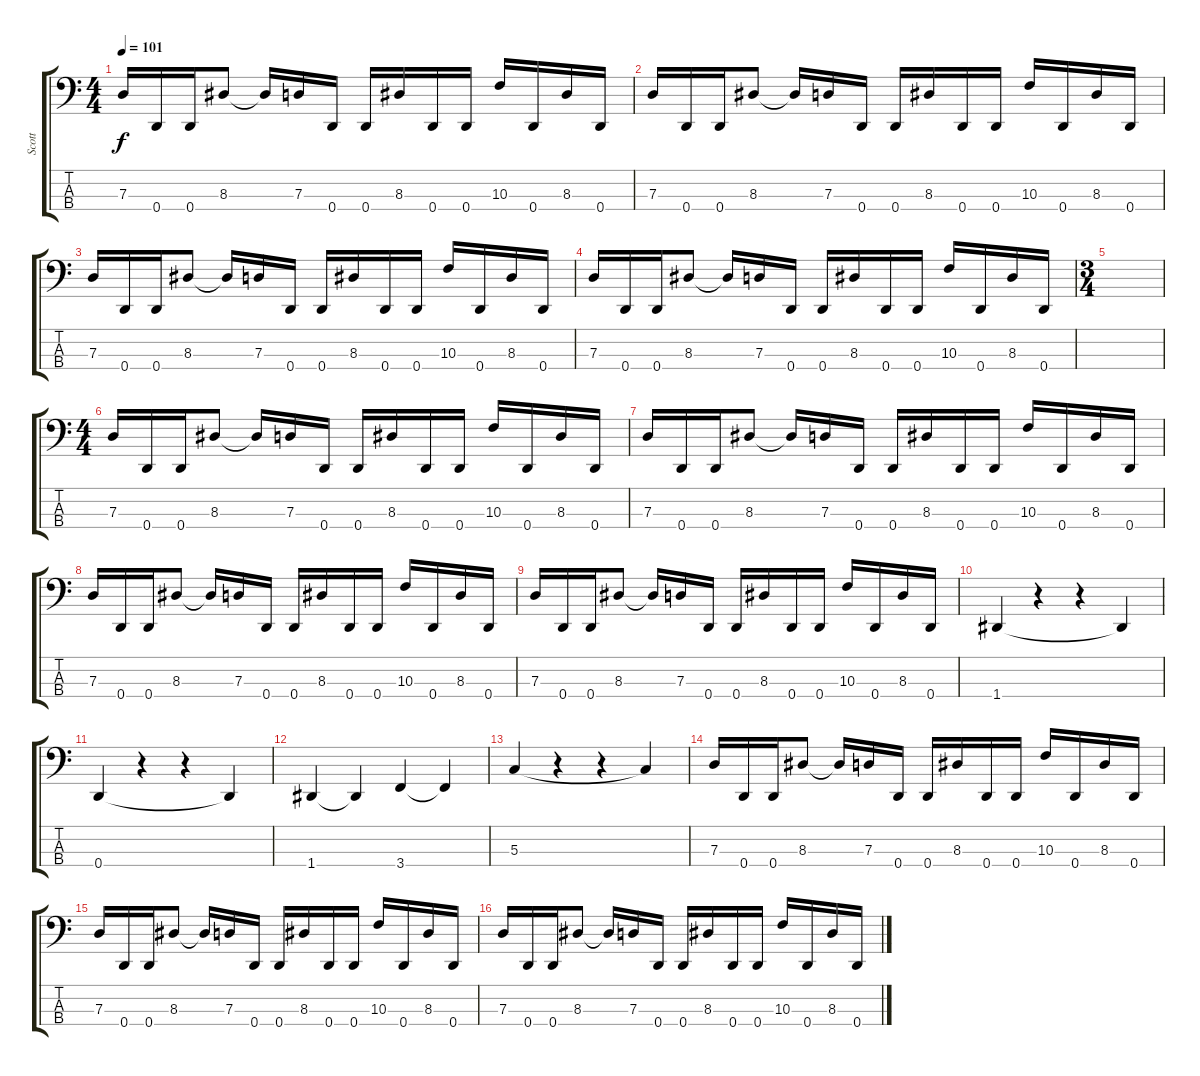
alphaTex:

\track ("Scott" "Scott") {instrument electricbasspick}
\staff {score tabs}
\tuning (F2 C2 G1 D1) {hide}
\ts (4 4)
\tempo 101
\clef f4
\ks c
7.3.16{dy f} 0.4.16 0.4.16 8.3.8 8.3{t}.16 7.3.16 0.4.16 0.4.16 8.3.16 0.4.16 0.4.16 10.3.16 0.4.16 8.3.16 0.4.16 |
7.3.16 0.4.16 0.4.16 8.3.8 8.3{t}.16 7.3.16 0.4.16 0.4.16 8.3.16 0.4.16 0.4.16 10.3.16 0.4.16 8.3.16 0.4.16 |
7.3.16 0.4.16 0.4.16 8.3.8 8.3{t}.16 7.3.16 0.4.16 0.4.16 8.3.16 0.4.16 0.4.16 10.3.16 0.4.16 8.3.16 0.4.16 |
7.3.16 0.4.16 0.4.16 8.3.8 8.3{t}.16 7.3.16 0.4.16 0.4.16 8.3.16 0.4.16 0.4.16 10.3.16 0.4.16 8.3.16 0.4.16 |
\ts (3 4)
|
\ts (4 4)
7.3.16 0.4.16 0.4.16 8.3.8 8.3{t}.16 7.3.16 0.4.16 0.4.16 8.3.16 0.4.16 0.4.16 10.3.16 0.4.16 8.3.16 0.4.16 |
7.3.16 0.4.16 0.4.16 8.3.8 8.3{t}.16 7.3.16 0.4.16 0.4.16 8.3.16 0.4.16 0.4.16 10.3.16 0.4.16 8.3.16 0.4.16 |
7.3.16 0.4.16 0.4.16 8.3.8 8.3{t}.16 7.3.16 0.4.16 0.4.16 8.3.16 0.4.16 0.4.16 10.3.16 0.4.16 8.3.16 0.4.16 |
7.3.16 0.4.16 0.4.16 8.3.8 8.3{t}.16 7.3.16 0.4.16 0.4.16 8.3.16 0.4.16 0.4.16 10.3.16 0.4.16 8.3.16 0.4.16 |
1.4.4 r.4 r.4 1.4{t}.4 |
0.4.4 r.4 r.4 0.4{t}.4 |
1.4.4 1.4{t}.4 3.4.4 3.4{t}.4 |
5.3.4 r.4 r.4 5.3{t}.4 |
7.3.16 0.4.16 0.4.16 8.3.8 8.3{t}.16 7.3.16 0.4.16 0.4.16 8.3.16 0.4.16 0.4.16 10.3.16 0.4.16 8.3.16 0.4.16 |
7.3.16 0.4.16 0.4.16 8.3.8 8.3{t}.16 7.3.16 0.4.16 0.4.16 8.3.16 0.4.16 0.4.16 10.3.16 0.4.16 8.3.16 0.4.16 |
7.3.16 0.4.16 0.4.16 8.3.8 8.3{t}.16 7.3.16 0.4.16 0.4.16 8.3.16 0.4.16 0.4.16 10.3.16 0.4.16 8.3.16 0.4.16
